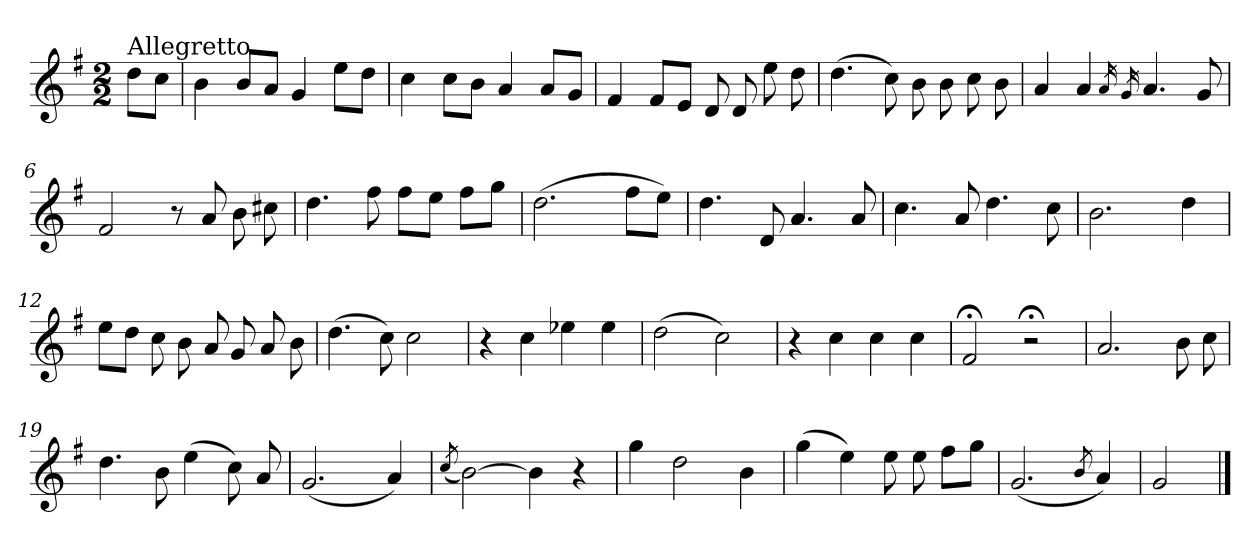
**kern
*part1
*staff1
*clefG2
*k[f#]
*G:
*M2/2
=
!LO:TX:a:t=Allegretto
8dd\L
8cc\J
=1
4b\
8b/L
8a/J
4g/
8ee\L
8dd\J
=2
4cc\
8cc\L
8b\J
4a/
8a/L
8g/J
=3
4f#/
8f#/L
8e/J
8d/
8d/
8ee\
8dd\
=4
(>4.dd\
8cc\)
8b\
8b\
8cc\
8b\
!!LO:LB:g=z
=5
4a/
4a/
16qa/
16qg/
4.a/
8g/
=6
2f#/
8r
8a/
8b\
8cc#X\
=7
4.dd\
8ff#\
8ff#\L
8ee\J
8ff#\L
8gg\J
=8
(>2.dd\
8ff#\L
8ee\J)
=9
4.dd\
8d/
4.a/
8a/
!!LO:LB:g=z
=10
4.cc\
8a/
4.dd\
8cc\
=11
2.b\
4dd\
=12
8ee\L
8dd\J
8cc\
8b\
8a/
8g/
8a/
8b\
=13
(>4.dd\
8cc\)
2cc\
=14
4r
4cc\
4ee-X\
4ee-\
=15
(>2dd\
2cc\)
!!LO:LB:g=z
=16
4r
4cc\
4cc\
4cc\
=17
2f#;</
2r;<
=18
2.a/
8b\
8cc\
=19
4.dd\
8b\
(>4ee\
8cc\)
8a/
=20
(<2.g/
4a/)
=21
(<8qcc/
[2b\)
4b\]
4r
!!LO:LB:g=z
=22
4gg\
2dd\
4b\
=23
(>4gg\
4ee\)
8ee\
8ee\
8ff#\L
8gg\J
=24
(<2.g/
8qb/
4a/)
=25
2g/
==
*-
